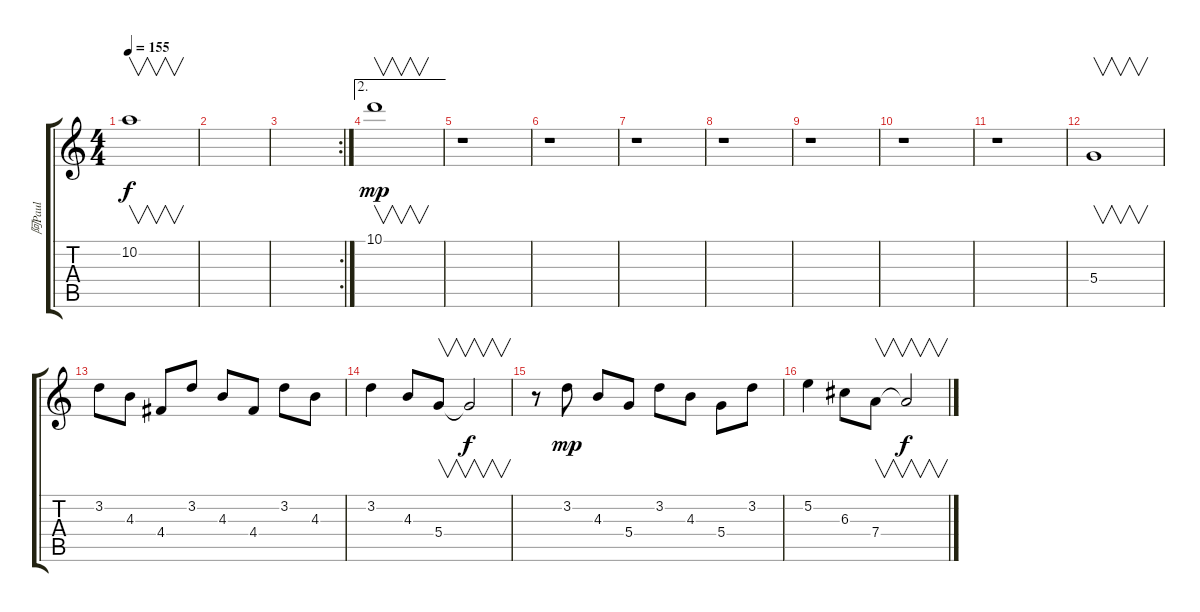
\track ("阿Paul" "阿Paul") {instrument distortionguitar}
\staff {score tabs}
\tuning (E4 B3 G3 D3 A2 E2) {hide}
\ts (4 4)
\tempo 155
\clef g2
\ks c
10.2{t}.1{v dy f} |
|
\rc 2
|
\ae 2
10.1.1{v dy mp} |
r.1 |
r.1 |
r.1 |
r.1 |
r.1 |
r.1 |
r.1 |
5.4.1{v} |
3.2.8 4.3.8 4.4.8 3.2.8 4.3.8 4.4.8 3.2.8 4.3.8 |
3.2.4 4.3.8 5.4.8{v} 5.4{t}.2{v dy f} |
r.8 3.2.8{dy mp} 4.3.8 5.4.8 3.2.8 4.3.8 5.4.8 3.2.8 |
5.2.4 6.3.8 7.4.8{v} 7.4{t}.2{v dy f}
